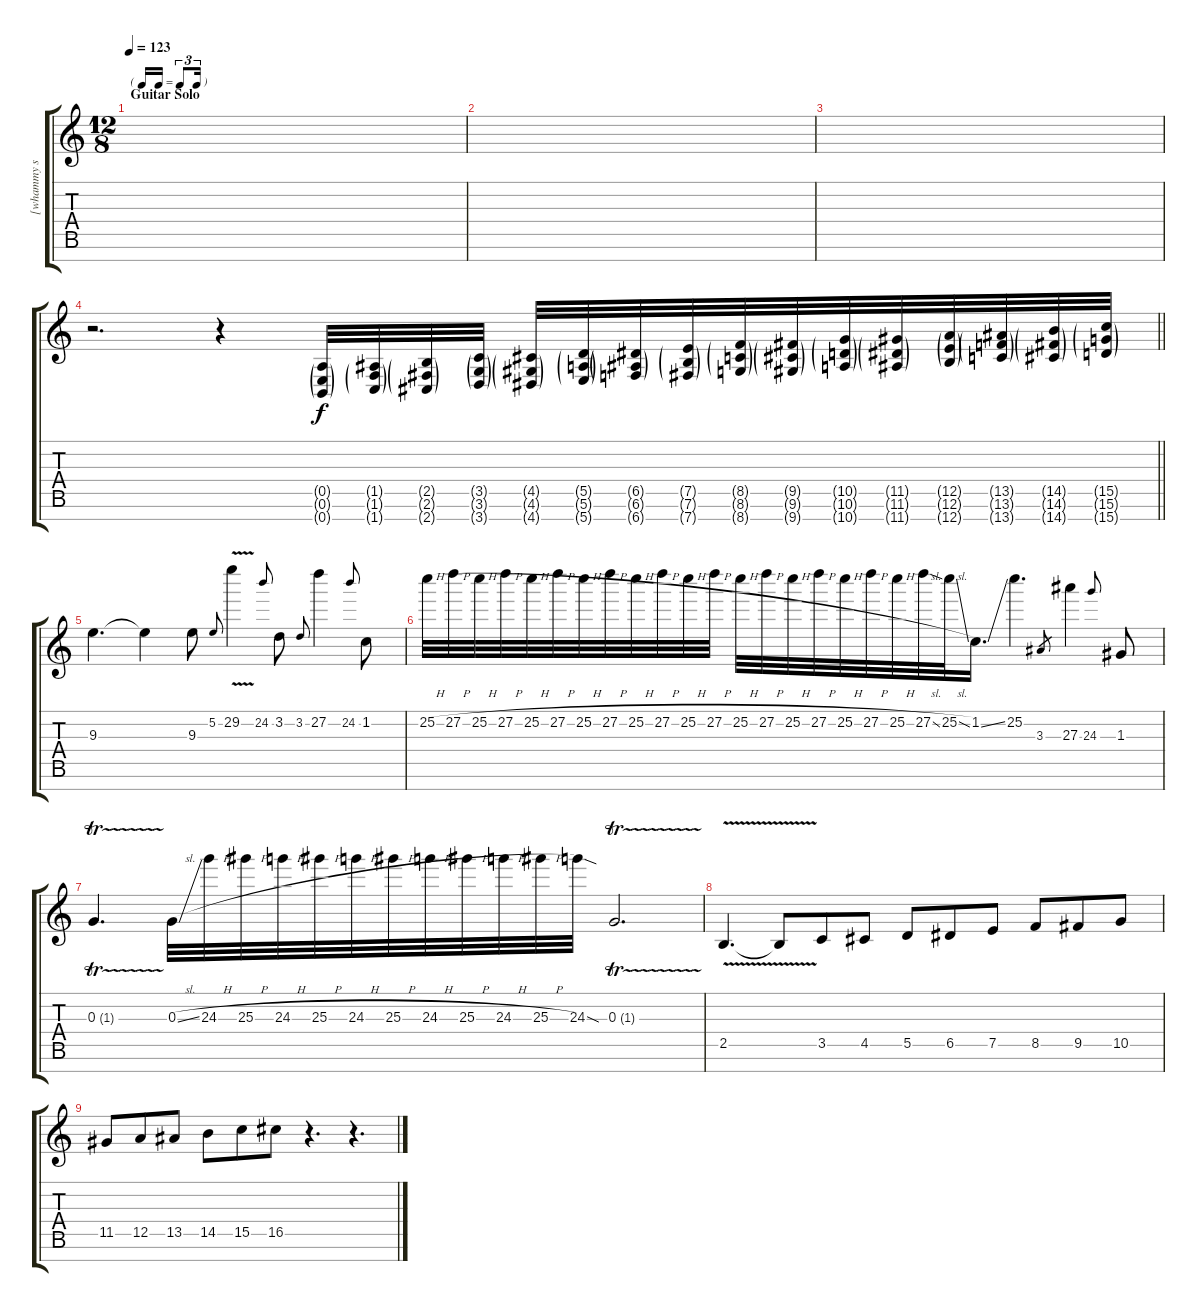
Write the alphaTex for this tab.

\track (" [whammy sound support]" " [whammy s") {instrument distortionguitar}
\staff {score tabs}
\tuning (E4 B3 G3 D3 A2 E2 B1) {hide}
\ts (12 8)
\tf triplet16th
\section ("" "Guitar Solo")
\tempo 123
\clef g2
\ks c
|
|
|
\barLineRight lightlight
r.2{d} r.4 (0.5{g} 0.6{g} 0.7{g}).32{instrument acousticgrandpiano} (1.5{g} 1.6{g} 1.7{g}).32 (2.5{g} 2.6{g} 2.7{g}).32 (3.5{g} 3.6{g} 3.7{g}).32 (4.5{g} 4.6{g} 4.7{g}).32 (5.5{g} 5.6{g} 5.7{g}).32 (6.5{g} 6.6{g} 6.7{g}).32 (7.5{g} 7.6{g} 7.7{g}).32 (8.5{g} 8.6{g} 8.7{g}).32 (9.5{g} 9.6{g} 9.7{g}).32 (10.5{g} 10.6{g} 10.7{g}).32 (11.5{g} 11.6{g} 11.7{g}).32 (12.5{g} 12.6{g} 12.7{g}).32 (13.5{g} 13.6{g} 13.7{g}).32 (14.5{g} 14.6{g} 14.7{g}).32 (15.5{g} 15.6{g} 15.7{g}).32 |
9.3.4{d dy f instrument distortionguitar} 9.3{t}.4 9.3.8 5.2.8{gr onbeat} 29.2{v}.4 24.2.8{gr onbeat} 3.2.8 3.2.8{gr onbeat} 27.2.4 24.2.8{gr onbeat} 1.2.8 |
25.2{h}.32 27.2{h}.32 25.2{h}.32 27.2{h}.32 25.2{h}.32 27.2{h}.32 25.2{h}.32 27.2{h}.32 25.2{h}.32 27.2{h}.32 25.2{h}.32 27.2{h}.32 25.2{h}.32 27.2{h}.32 25.2{h}.32 27.2{h}.32 25.2{h}.32 27.2{h}.32 25.2{h}.32 27.2{sl}.32 25.2{sl}.32 1.2{ss}.16{d} 25.2.4{d} 3.3.8{gr} 27.3.4 24.3.8{gr onbeat} 1.3.8 |
0.3{tr (1 32)}.4{d} 0.3{sl}.32 24.3{h}.32 25.3{h}.32 24.3{h}.32 25.3{h}.32 24.3{h}.32 25.3{h}.32 24.3{h}.32 25.3{h}.32 24.3{h}.32 25.3{h}.32 24.3{sod}.32 0.3{tr (1 32)}.2{d} |
2.5{v}.4{d} 2.5{t}.8 3.5.8 4.5.8 5.5.8 6.5.8 7.5.8 8.5.8 9.5.8 10.5.8 |
11.5.8 12.5.8 13.5.8 14.5.8 15.5.8 16.5.8 r.4{d} r.4{d}
